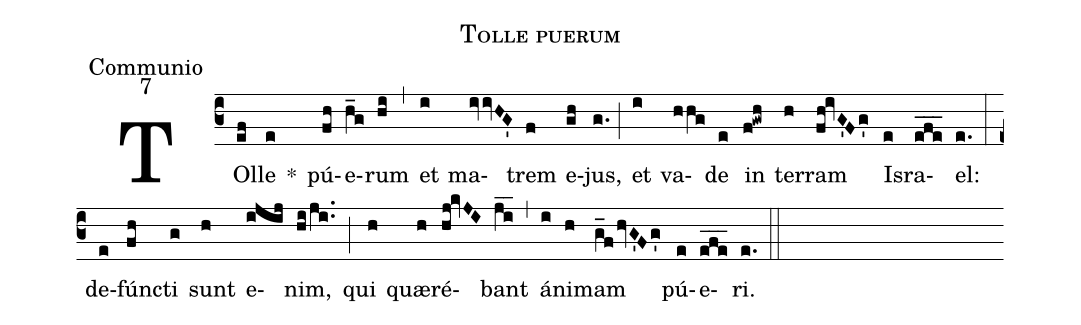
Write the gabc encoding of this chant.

name:Tolle puerum;
office-part:Communio;
mode:7;
%%
(c3) TOl(ef)le(e) *() pú(fh)e(h_g)rum(hi) (,) et(i) ma(ivivHG')trem(f) e(gh)jus,(g.) (;) et(i) va(hhg)de(e) in(f!gwh) ter(h)ram(fh!ivG'Fg') Is(e)ra(efe___)el:(e.) (:) de(e)fúnc(fh)ti(g) sunt(h) e(ijij)nim,(hi/ji..) (;) qui(h) quæ(h)ré(hj!kvJI)bant(ji__) (,) á(i)ni(h)mam(g_fhvG'Fg') pú(e)e(efe___)ri.(e.) (::)
